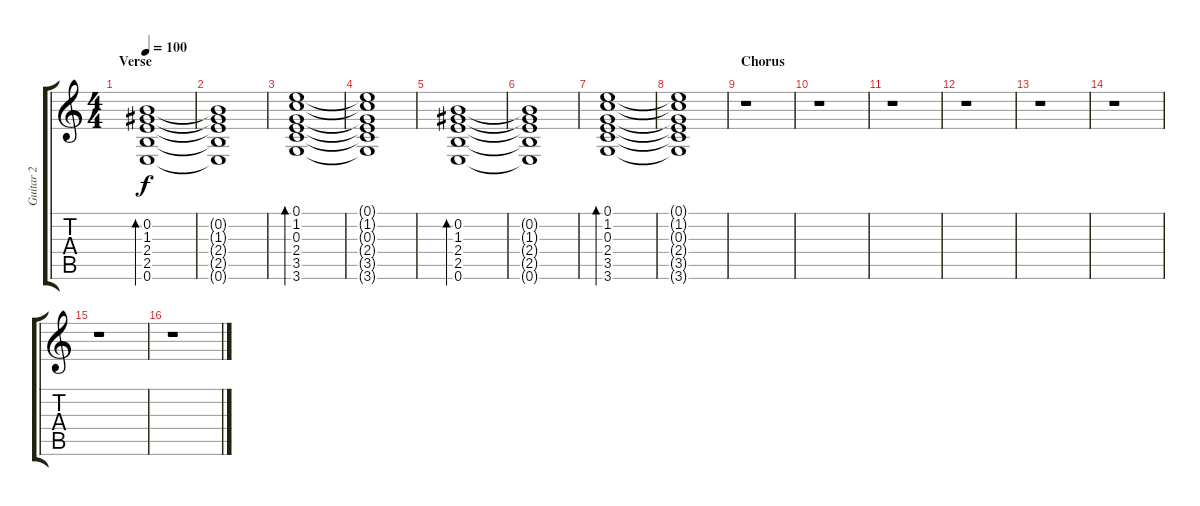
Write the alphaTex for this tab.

\track ("Guitar 2" "Guitar 2") {instrument acousticguitarsteel}
\staff {score tabs}
\tuning (E4 B3 G3 D3 A2 E2) {hide}
\ts (4 4)
\section ("" "Verse")
\tempo 100
\clef g2
\ks c
(0.2 1.3 2.4 2.5 0.6).1{bd 60 dy f} |
(0.2{t} 1.3{t} 2.4{t} 2.5{t} 0.6{t}).1 |
(0.1 1.2 0.3 2.4 3.5 3.6).1{bd 60} |
(0.1{t} 1.2{t} 0.3{t} 2.4{t} 3.5{t} 3.6{t}).1 |
(0.2 1.3 2.4 2.5 0.6).1{bd 60} |
(0.2{t} 1.3{t} 2.4{t} 2.5{t} 0.6{t}).1 |
(0.1 1.2 0.3 2.4 3.5 3.6).1{bd 60} |
(0.1{t} 1.2{t} 0.3{t} 2.4{t} 3.5{t} 3.6{t}).1 |
\section ("" "Chorus")
r.1 |
r.1 |
r.1 |
r.1 |
r.1 |
r.1 |
r.1 |
r.1
